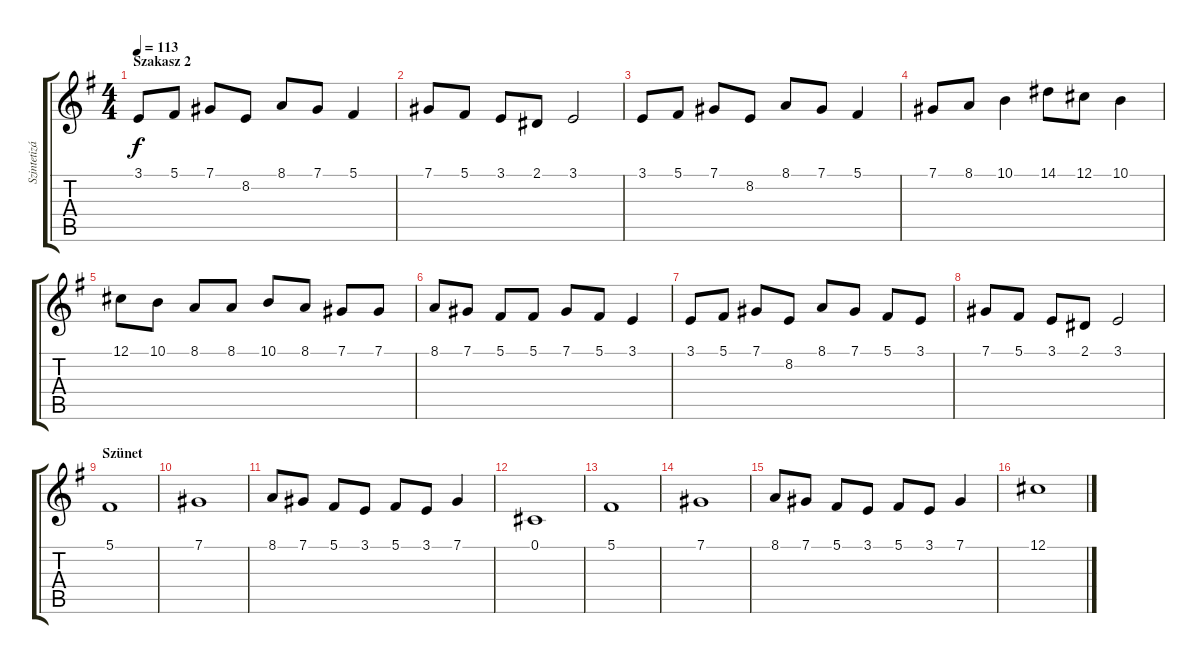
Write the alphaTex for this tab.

\track ("Szintetizátor 2" "Szintetizá") {instrument stringensemble2}
\staff {score tabs}
\tuning (Db4 Ab3 E3 B2 Gb2 Db2) {hide}
\ts (4 4)
\section ("" "Szakasz 2")
\tempo 113
\clef g2
\ks g
3.1.8{dy f} 5.1.8 7.1.8 8.2.8 8.1.8 7.1.8 5.1.4 |
7.1.8 5.1.8 3.1.8 2.1.8 3.1.2 |
3.1.8 5.1.8 7.1.8 8.2.8 8.1.8 7.1.8 5.1.4 |
7.1.8 8.1.8 10.1.4 14.1.8 12.1.8 10.1.4 |
12.1.8 10.1.8 8.1.8 8.1.8 10.1.8 8.1.8 7.1.8 7.1.8 |
8.1.8 7.1.8 5.1.8 5.1.8 7.1.8 5.1.8 3.1.4 |
3.1.8 5.1.8 7.1.8 8.2.8 8.1.8 7.1.8 5.1.8 3.1.8 |
7.1.8 5.1.8 3.1.8 2.1.8 3.1.2 |
\section ("" "Szünet")
5.1.1 |
7.1.1 |
8.1.8 7.1.8 5.1.8 3.1.8 5.1.8 3.1.8 7.1.4 |
0.1.1 |
5.1.1 |
7.1.1 |
8.1.8 7.1.8 5.1.8 3.1.8 5.1.8 3.1.8 7.1.4 |
12.1.1
